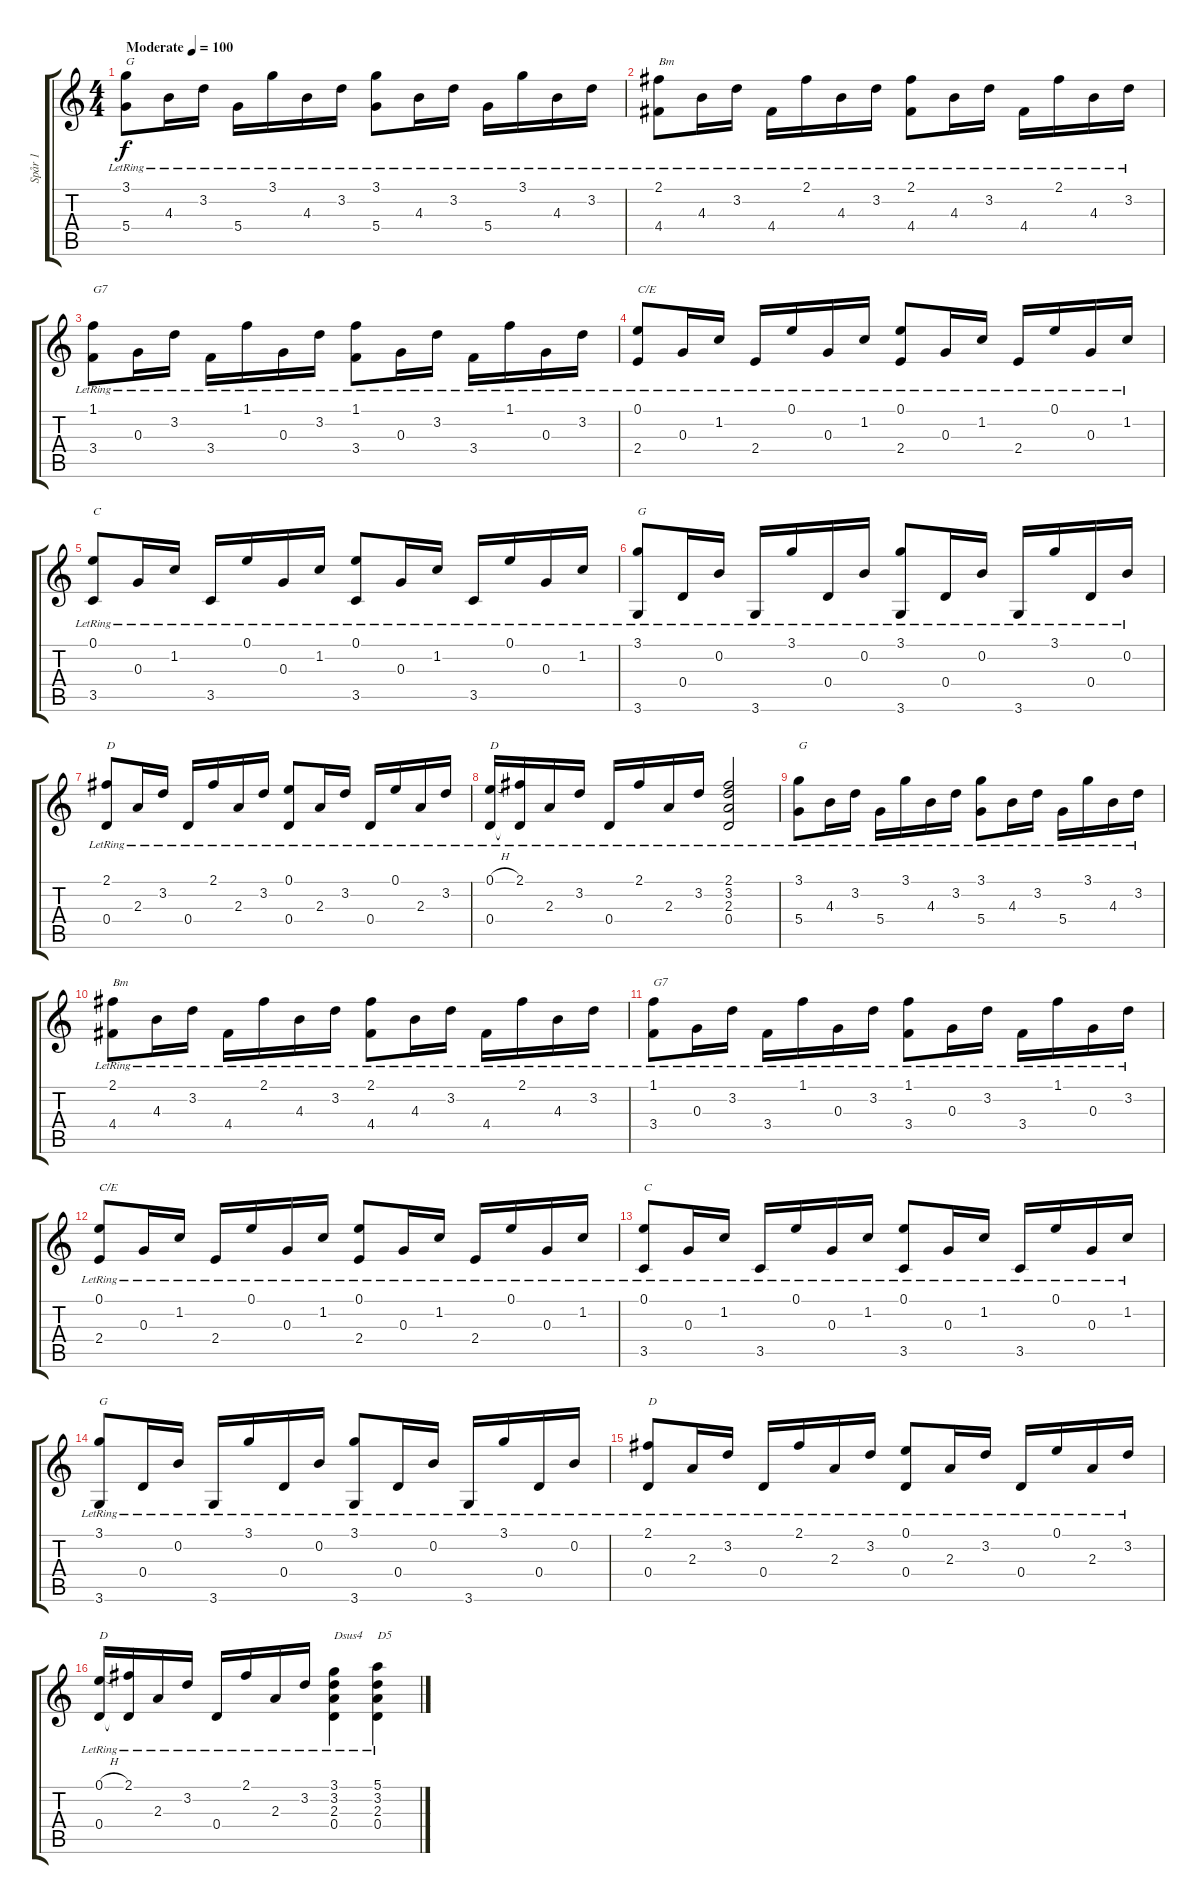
\track ("Spår 1" "Spår 1") {instrument acousticguitarsteel}
\staff {score tabs}
\tuning (E4 B3 G3 D3 A2 E2) {hide}
\ts (4 4)
\tempo (100 "Moderate")
\clef g2
\ks c
(3.1{lr} 5.4{lr}).8{txt "G" dy f instrument acousticguitarsteel} 4.3{lr}.16 3.2{lr}.16 5.4{lr}.16 3.1{lr}.16 4.3{lr}.16 3.2{lr}.16 (3.1{lr} 5.4{lr}).8 4.3{lr}.16 3.2{lr}.16 5.4{lr}.16 3.1{lr}.16 4.3{lr}.16 3.2{lr}.16 |
(2.1{lr} 4.4{lr}).8{txt "Bm"} 4.3{lr}.16 3.2{lr}.16 4.4{lr}.16 2.1{lr}.16 4.3{lr}.16 3.2{lr}.16 (2.1{lr} 4.4{lr}).8 4.3{lr}.16 3.2{lr}.16 4.4{lr}.16 2.1{lr}.16 4.3{lr}.16 3.2{lr}.16 |
(1.1{lr} 3.4{lr}).8{txt "G7"} 0.3{lr}.16 3.2{lr}.16 3.4{lr}.16 1.1{lr}.16 0.3{lr}.16 3.2{lr}.16 (1.1{lr} 3.4{lr}).8 0.3{lr}.16 3.2{lr}.16 3.4{lr}.16 1.1{lr}.16 0.3{lr}.16 3.2{lr}.16 |
(0.1{lr} 2.4{lr}).8{txt "C/E"} 0.3{lr}.16 1.2{lr}.16 2.4{lr}.16 0.1{lr}.16 0.3{lr}.16 1.2{lr}.16 (0.1{lr} 2.4{lr}).8 0.3{lr}.16 1.2{lr}.16 2.4{lr}.16 0.1{lr}.16 0.3{lr}.16 1.2{lr}.16 |
(0.1{lr} 3.5{lr}).8{txt "C"} 0.3{lr}.16 1.2{lr}.16 3.5{lr}.16 0.1{lr}.16 0.3{lr}.16 1.2{lr}.16 (0.1{lr} 3.5{lr}).8 0.3{lr}.16 1.2{lr}.16 3.5{lr}.16 0.1{lr}.16 0.3{lr}.16 1.2{lr}.16 |
(3.1{lr} 3.6{lr}).8{txt "G"} 0.4{lr}.16 0.2{lr}.16 3.6{lr}.16 3.1{lr}.16 0.4{lr}.16 0.2{lr}.16 (3.1{lr} 3.6{lr}).8 0.4{lr}.16 0.2{lr}.16 3.6{lr}.16 3.1{lr}.16 0.4{lr}.16 0.2{lr}.16 |
(2.1{lr} 0.4{lr}).8{txt "D"} 2.3{lr}.16 3.2{lr}.16 0.4{lr}.16 2.1{lr}.16 2.3{lr}.16 3.2{lr}.16 (0.1{lr} 0.4{lr}).8 2.3{lr}.16 3.2{lr}.16 0.4{lr}.16 0.1{lr}.16 2.3{lr}.16 3.2{lr}.16 |
(0.1{h lr} 0.4{lr}).16{txt "D"} (2.1{lr} 0.4{t}).16 2.3{lr}.16 3.2{lr}.16 0.4{lr}.16 2.1{lr}.16 2.3{lr}.16 3.2{lr}.16 (2.1{lr} 3.2 2.3 0.4).2 |
(3.1{lr} 5.4{lr}).8{txt "G"} 4.3{lr}.16 3.2{lr}.16 5.4{lr}.16 3.1{lr}.16 4.3{lr}.16 3.2{lr}.16 (3.1{lr} 5.4{lr}).8 4.3{lr}.16 3.2{lr}.16 5.4{lr}.16 3.1{lr}.16 4.3{lr}.16 3.2{lr}.16 |
(2.1{lr} 4.4{lr}).8{txt "Bm"} 4.3{lr}.16 3.2{lr}.16 4.4{lr}.16 2.1{lr}.16 4.3{lr}.16 3.2{lr}.16 (2.1{lr} 4.4{lr}).8 4.3{lr}.16 3.2{lr}.16 4.4{lr}.16 2.1{lr}.16 4.3{lr}.16 3.2{lr}.16 |
(1.1{lr} 3.4{lr}).8{txt "G7"} 0.3{lr}.16 3.2{lr}.16 3.4{lr}.16 1.1{lr}.16 0.3{lr}.16 3.2{lr}.16 (1.1{lr} 3.4{lr}).8 0.3{lr}.16 3.2{lr}.16 3.4{lr}.16 1.1{lr}.16 0.3{lr}.16 3.2{lr}.16 |
(0.1{lr} 2.4{lr}).8{txt "C/E"} 0.3{lr}.16 1.2{lr}.16 2.4{lr}.16 0.1{lr}.16 0.3{lr}.16 1.2{lr}.16 (0.1{lr} 2.4{lr}).8 0.3{lr}.16 1.2{lr}.16 2.4{lr}.16 0.1{lr}.16 0.3{lr}.16 1.2{lr}.16 |
(0.1{lr} 3.5{lr}).8{txt "C"} 0.3{lr}.16 1.2{lr}.16 3.5{lr}.16 0.1{lr}.16 0.3{lr}.16 1.2{lr}.16 (0.1{lr} 3.5{lr}).8 0.3{lr}.16 1.2{lr}.16 3.5{lr}.16 0.1{lr}.16 0.3{lr}.16 1.2{lr}.16 |
(3.1{lr} 3.6{lr}).8{txt "G"} 0.4{lr}.16 0.2{lr}.16 3.6{lr}.16 3.1{lr}.16 0.4{lr}.16 0.2{lr}.16 (3.1{lr} 3.6{lr}).8 0.4{lr}.16 0.2{lr}.16 3.6{lr}.16 3.1{lr}.16 0.4{lr}.16 0.2{lr}.16 |
(2.1{lr} 0.4{lr}).8{txt "D"} 2.3{lr}.16 3.2{lr}.16 0.4{lr}.16 2.1{lr}.16 2.3{lr}.16 3.2{lr}.16 (0.1{lr} 0.4{lr}).8 2.3{lr}.16 3.2{lr}.16 0.4{lr}.16 0.1{lr}.16 2.3{lr}.16 3.2{lr}.16 |
(0.1{h lr} 0.4{lr}).16{txt "D"} (2.1{lr} 0.4{t}).16 2.3{lr}.16 3.2{lr}.16 0.4{lr}.16 2.1{lr}.16 2.3{lr}.16 3.2{lr}.16 (3.1{lr} 3.2 2.3 0.4).4{txt "Dsus4"} (5.1{lr} 3.2 2.3 0.4).4{txt "D5"}
